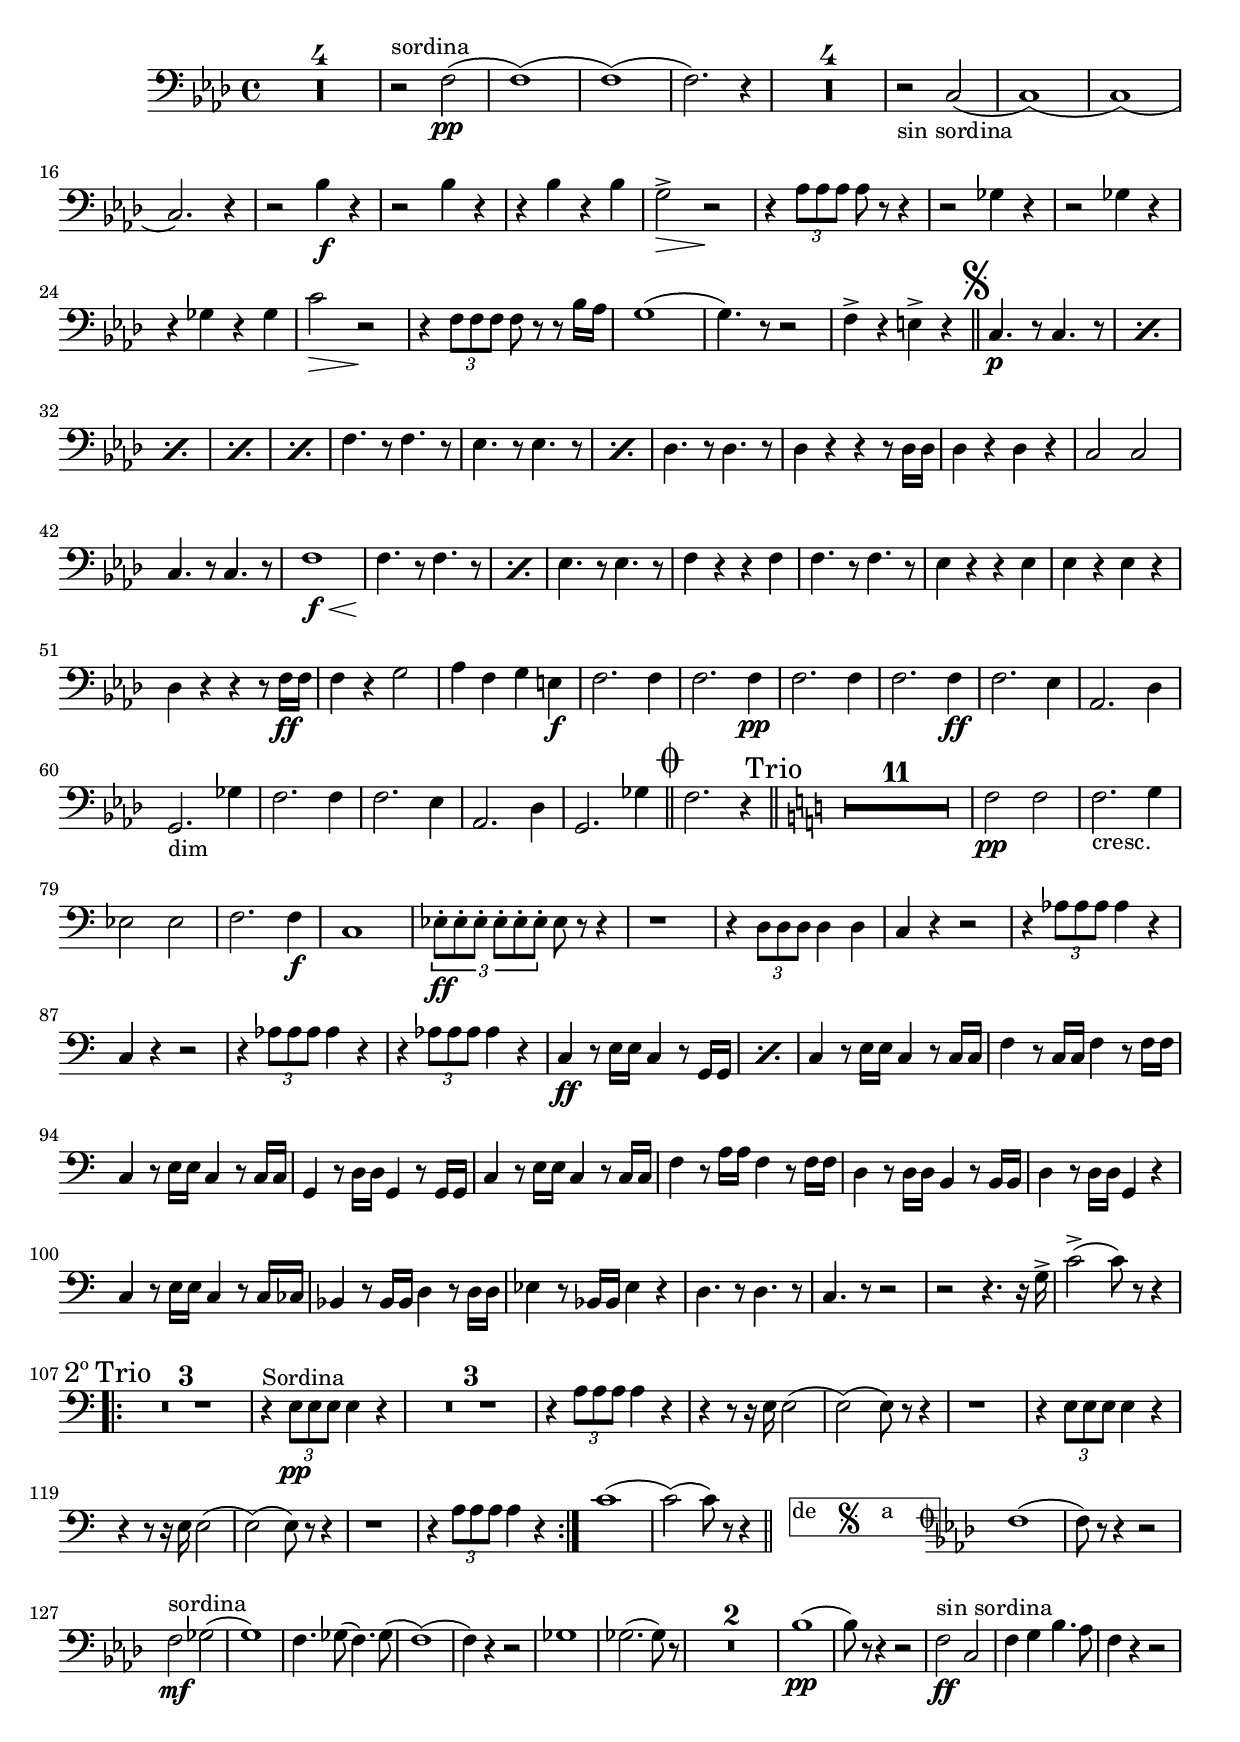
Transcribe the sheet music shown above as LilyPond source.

\relative c' { 
  \clef "bass"
  \time 4/4
  \key aes \major
  
  \relative c {
    \compressFullBarRests R1*4 |
    r2^"sordina" f\pp (f1) (f) (f2.) r4 |
    \compressFullBarRests R1*4 |
    r2_"sin sordina" c2 (c1) (c) (c2.) r4 |
    r2 bes'4\f r | r2 bes4 r | r bes r bes | 
    
    g2\accent\> r\! | r4 \times 2/3 {aes8 aes aes} aes r r4 | \repeat unfold 2 {r2 ges4 r | } r ges r ges |
    c2\> r\! | r4 \times 2/3 {f,8 f f} f r r bes16 aes | g1 (g4.) r8 r2 |
    f4\accent r e\accent r 
    \bar "||"%\newSpacingSection
    
    \repeat percent 5 {\mark\markup{\musicglyph #"scripts.segno"} c4.\p r8 c4. r8} |
    f4. r8 f4. r8 | \repeat percent 2 {ees4. r8 ees4. r8 } | des4. r8 des4. r8 |
    
    des4 r r r8 des16 des | des4 r des r | c2 c | c4. r8 c4. r8 | f1\f\< | \repeat percent 2 {f4.\! r8 f4. r8 |} 
    ees4. r8 ees4. r8 | f4 r r f | f4. r8 f4. r8 | 
    
    ees4 r r ees | ees r ees r | des r r r8 f16\ff f | f4 r g2 | aes4 f g e\f | f2. f4 | f2. f4\pp | f2. f4 | f2. f4\ff |
    f2. ees4 | aes,2. des4 |
    
    g,2._"dim" ges'4 | f2. f4 | f2. ees4 | aes,2. des4 | g,2. ges'4 \bar "||"\mark\markup{\musicglyph #"scripts.coda"} f2. r4 
    \bar "||"%\newSpacingSection
    \mark\markup{Trio}
    \key c \major
    \compressFullBarRests R1*11
    f2\pp f2 | f2._"cresc." g4 | ees2 ees | f2. f4\f | c1 |
    
    \times 2/3 {ees8\ff-. ees-. ees-. ees-. ees-. ees-. } ees r r4 | r1 | r4 \times 2/3 {d8 d d} d4 d4 |
    c r r2 | r4 \times 2/3 {aes'8 aes aes} aes4 r | c, r r2 | r4 \times 2/3 {aes'8 aes aes} aes4 r | 
    r4 \times 2/3 {aes8 aes aes} aes4 r | \repeat percent 2 {c,4\ff r8 e16 e c4 r8 g16 g |}
    
    c4 r8 e16 e16 c4 r8  c16 c | f4 r8 c16 c f4 r8 f16 f | c4 r8 e16 e c4 r8 c16 c | 
    g4 r8 d'16 d g,4 r8 g16 g | c4 r8 e16 e c4 r8 c16 c | f4 r8 a16 a f4 r8 f16 f |
    
    d4 r8 d16 d b4 r8 b16 b | d4 r8 d16 d g,4 r | c4 r8 e16 e c4 r8 c16 ces | 
    bes4 r8 bes16 bes d4 r8 d16 d | ees4 r8 bes16 bes ees4 r | d4. r8 d4. r8 | c4. r8 r2 |
    r2 r4. r16 g'16\accent
    
    c2\accent (c8) r8 r4 
    \repeat volta 2 {
      \key c \major
      \mark\markup{2º Trio}
      \compressFullBarRests R1*3
      r4^"Sordina" \times 2/3 {e,8\pp e e} e4 r4 | 
      \compressFullBarRests R1*3
      r4 \times 2/3 {a8 a a} a4 r4 | 
      r4 r8 r16 e16 e2 (e2) (e8) r8 r4 | r1 |
      r4 \times 2/3 {e8 e e} e4 r4 
      
      r4 r8 r16 e16 e2 (e2) (e8) r8 r4 | r1 |
      r4 \times 2/3 {a8 a a} a4 r4
    }
    c1 (c2) (c8) r8 r4 
    \bar "||"%\newSpacingSection
    \cadenzaOn\stopStaff
    \once \override TextScript #'extra-offset = #'( 0 . -3.0 )
    \once \override TextScript #'word-space = #1.5
    <>^\markup{\center-column{\box \line{"de " \musicglyph #"scripts.segno" " a " \musicglyph #"scripts.coda"}}}
    \repeat unfold 3 {s1 \bar ""}
    \startStaff\cadenzaOff
    \key aes \major
    f,1 (f8) r r4 r2 |\break
    f2^"sordina"\mf ges (g1) |
    f4. ges8 (f4.) ges8 (f1) (f4) r4 r2 | ges1 | ges2. (ges8) r8 |
    \compressFullBarRests R1*2
    bes1\pp (bes8) r8 r4 r2 |
    f2^"sin sordina"\ff c2 | f4 g bes4. aes8 | f4 r4 r2 
    
  }
}
